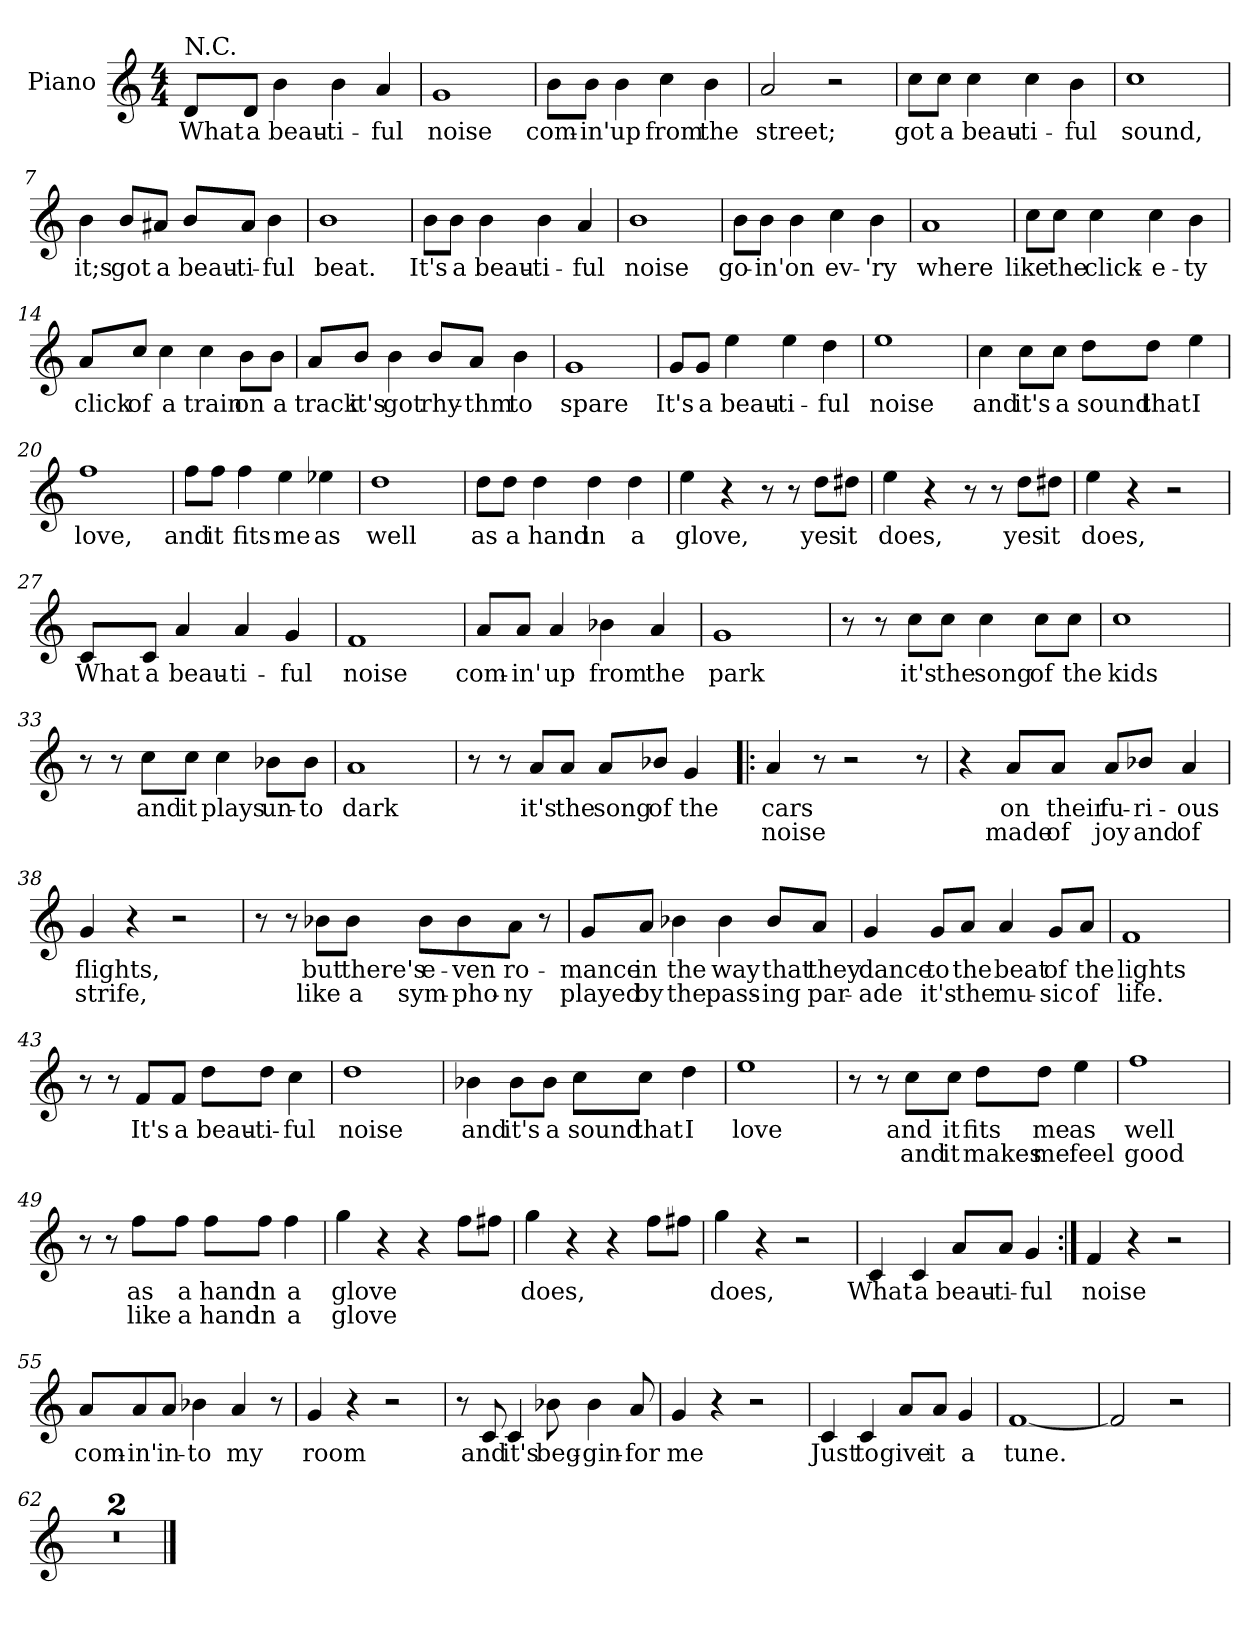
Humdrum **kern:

**kern	**text	**text
*part1	*part1	*part1
*staff1	*staff1	*staff1
*I"Piano	*	*
*I'Pno	*	*
*clefG2	*	*
*k[]	*	*
*C:	*	*
*M4/4	*	*
=1	=1	=1
!LO:TX:a:t=N.C.	!	!
8d/L	What	.
8d/J	a	.
4b\	beau-	.
4b\	-ti-	.
4a/	-ful	.
=2	=2	=2
1g	noise	.
=3	=3	=3
8b\L	com-	.
8b\J	-in'	.
4b\	up	.
4cc\	from	.
4b\	the	.
=4	=4	=4
2a/	street;	.
2r	.	.
=5	=5	=5
8cc\L	got	.
8cc\J	a	.
4cc\	beau-	.
4cc\	-ti-	.
4b\	-ful	.
!!LO:LB:g=z
=6	=6	=6
1cc	sound,	.
=7	=7	=7
4b\	it;s	.
8b/L	got	.
8a#X/J	a	.
8b/L	beau-	.
8a#/J	-ti-	.
4b\	-ful	.
=8	=8	=8
1b	beat.	.
=9	=9	=9
8b\L	It's	.
8b\J	a	.
4b\	beau-	.
4b\	-ti-	.
4a/	-ful	.
=10	=10	=10
1b	noise	.
=11	=11	=11
8b\L	go-	.
8b\J	-in'	.
4b\	on	.
4cc\	ev-	.
4b\	-'ry	.
!!LO:LB:g=z
=12	=12	=12
1a	where	.
=13	=13	=13
8cc\L	like	.
8cc\J	the	.
4cc\	click-	.
4cc\	-e-	.
4b\	-ty	.
=14	=14	=14
8a/L	click	.
8cc/J	of	.
4cc\	a	.
4cc\	train	.
8b\L	on	.
8b\J	a	.
=15	=15	=15
8a/L	track	.
8b/J	it's	.
4b\	got	.
8b/L	rhy-	.
8a/J	-thm	.
4b\	to	.
=16	=16	=16
1g	spare	.
!!LO:LB:g=z
=17	=17	=17
8g/L	It's	.
8g/J	a	.
4ee\	beau-	.
4ee\	-ti-	.
4dd\	-ful	.
=18	=18	=18
1ee	noise	.
=19	=19	=19
4cc\	and	.
8cc\L	it's	.
8cc\J	a	.
8dd\L	sound	.
8dd\J	that	.
4ee\	I	.
=20	=20	=20
1ff	love,	.
=21	=21	=21
8ff\L	and	.
8ff\J	it	.
4ff\	fits	.
4ee\	me	.
4ee-X\	as	.
=22	=22	=22
1dd	well	.
!!LO:LB:g=z
=23	=23	=23
8dd\L	as	.
8dd\J	a	.
4dd\	hand	.
4dd\	in	.
4dd\	a	.
=24	=24	=24
4ee\	glove,	.
4r	.	.
8r	.	.
8r	.	.
8dd\L	yes	.
8dd#X\J	it	.
=25	=25	=25
4ee\	does,	.
4r	.	.
8r	.	.
8r	.	.
8dd\L	yes	.
8dd#X\J	it	.
=26	=26	=26
4ee\	does,	.
4r	.	.
2r	.	.
!!LO:LB:g=z
=27	=27	=27
8c/L	What	.
8c/J	a	.
4a/	beau-	.
4a/	-ti-	.
4g/	-ful	.
=28	=28	=28
1f	noise	.
=29	=29	=29
8a/L	com-	.
8a/J	-in'	.
4a/	up	.
4b-X\	from	.
4a/	the	.
=30	=30	=30
1g	park	.
=31	=31	=31
8r	.	.
8r	.	.
8cc\L	it's	.
8cc\J	the	.
4cc\	song	.
8cc\L	of	.
8cc\J	the	.
!!LO:LB:g=z
=32	=32	=32
1cc	kids	.
=33	=33	=33
8r	.	.
8r	.	.
8cc\L	and	.
8cc\J	it	.
4cc\	plays	.
8b-X\L	un-	.
8b-\J	-to	.
=34	=34	=34
1a	dark	.
=35	=35	=35
8r	.	.
8r	.	.
8a/L	it's	.
8a/J	the	.
8a/L	song	.
8b-X/J	of	.
4g/	the	.
=36!|:	=36!|:	=36!|:
4a/	cars	noise
8r	.	.
2r	.	.
8r	.	.
!!LO:LB:g=z
=37	=37	=37
4r	.	.
8a/L	on	made
8a/J	their	of
8a/L	fu-	joy
8b-X/J	-ri-	and
4a/	-ous	of
=38	=38	=38
4g/	flights,	strife,
4r	.	.
2r	.	.
=39	=39	=39
8r	.	.
8r	.	.
8b-X\L	but	like
8b-\J	there's	a
8b-\L	e-	sym-
8b-\	-ven	-pho-
8a\J	ro-	-ny
8r	.	.
!!LO:PB:g=z
=40	=40	=40
8g/L	-mance	played
8a/J	in	by
4b-X\	the	the
4b-\	way	pass-
8b-/L	that	-ing
8a/J	they	par-
=41	=41	=41
4g/	dance	-ade
8g/L	to	it's
8a/J	the	the
4a/	beat	mu-
8g/L	of	-sic
8a/J	the	of
=42	=42	=42
1f	lights	life.
!!LO:LB:g=z
=43	=43	=43
8r	.	.
8r	.	.
8f/L	It's	.
8f/J	a	.
8dd\L	beau-	.
8dd\J	-ti-	.
4cc\	-ful	.
=44	=44	=44
1dd	noise	.
=45	=45	=45
4b-X\	and	.
8b-\L	it's	.
8b-\J	a	.
8cc\L	sound	.
8cc\J	that	.
4dd\	I	.
=46	=46	=46
1ee	love	.
!!LO:LB:g=z
=47	=47	=47
8r	.	.
8r	.	.
8cc\L	and	and
8cc\J	it	it
8dd\L	fits	makes
8dd\J	me	me
4ee\	as	feel
=48	=48	=48
1ff	well	good
=49	=49	=49
8r	.	.
8r	.	.
8ff\L	as	like
8ff\J	a	a
8ff\L	hand	hand
8ff\J	in	in
4ff\	a	a
=50	=50	=50
4gg\	glove	glove
4r	.	.
4r	.	.
8ff\L	.	.
8ff#X\J	.	.
!!LO:LB:g=z
=51	=51	=51
4gg\	does,	.
4r	.	.
4r	.	.
8ff\L	.	.
8ff#X\J	.	.
=52	=52	=52
4gg\	does,	.
4r	.	.
2r	.	.
=53	=53	=53
4c/	What	.
4c/	a	.
8a/L	beau-	.
8a/J	-ti-	.
4g/	-ful	.
=54:|!	=54:|!	=54:|!
4f/	noise	.
4r	.	.
2r	.	.
=55	=55	=55
8a/L	com-	.
8a/	-in'	.
8a/J	in-	.
4b-X\	-to	.
4a/	my	.
8r	.	.
!!LO:LB:g=z
=56	=56	=56
4g/	room	.
4r	.	.
2r	.	.
=57	=57	=57
8r	.	.
8c/	and	.
4c/	it's	.
8b-X\	beg-	.
4b-\	gin-	.
8a/	-for	.
=58	=58	=58
4g/	me	.
4r	.	.
2r	.	.
=59	=59	=59
4c/	Just	.
4c/	to	.
8a/L	give	.
8a/J	it	.
4g/	a	.
=60	=60	=60
[1f	tune.	.
=61	=61	=61
2f/]	.	.
2r	.	.
=62	=62	=62
1r	.	.
!!LO:LB:g=z
=63	=63	=63
1r	.	.
==	==	==
*-	*-	*-
